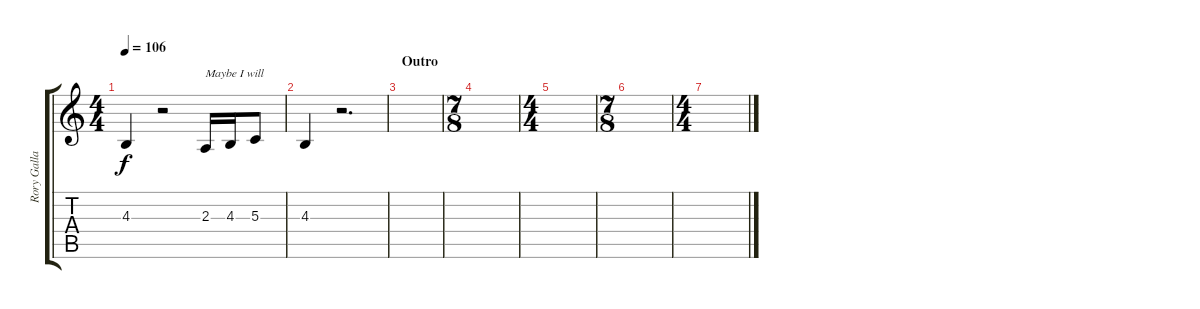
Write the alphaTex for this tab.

\track ("Rory Gallagher Vocals" "Rory Galla") {instrument violin}
\staff {score tabs}
\tuning (E4 B3 G3 D3 A2 E2) {hide}
\ts (4 4)
\tempo 106
\clef g2
\ks c
4.3.4{dy f} r.2 2.3.16{txt "Maybe I will"} 4.3.16 5.3.8 |
4.3.4 r.2{d} |
\section ("" "Outro")
|
\ts (7 8)
|
\ts (4 4)
|
\ts (7 8)
|
\ts (4 4)
